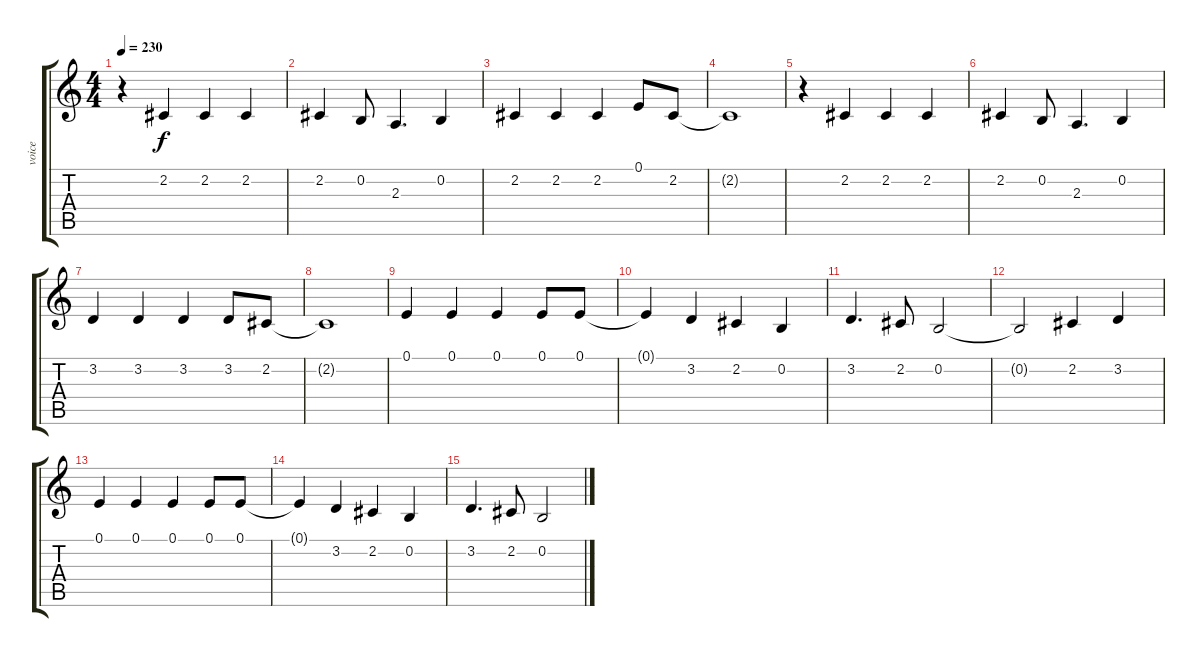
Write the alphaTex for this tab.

\track ("voice" "voice") {instrument electricgrandpiano}
\staff {score tabs}
\tuning (E4 B3 G3 D3 A2 E2) {hide}
\ts (4 4)
\tempo 230
\clef g2
\ks c
r.4{dy f} 2.2.4 2.2.4 2.2.4 |
2.2.4 0.2.8 2.3.4{d} 0.2.4 |
2.2.4 2.2.4 2.2.4 0.1.8 2.2.8 |
2.2{t}.1 |
r.4 2.2.4 2.2.4 2.2.4 |
2.2.4 0.2.8 2.3.4{d} 0.2.4 |
3.2.4 3.2.4 3.2.4 3.2.8 2.2.8 |
2.2{t}.1 |
0.1.4 0.1.4 0.1.4 0.1.8 0.1.8 |
0.1{t}.4 3.2.4 2.2.4 0.2.4 |
3.2.4{d} 2.2.8 0.2.2 |
0.2{t}.2 2.2.4 3.2.4 |
0.1.4 0.1.4 0.1.4 0.1.8 0.1.8 |
0.1{t}.4 3.2.4 2.2.4 0.2.4 |
3.2.4{d} 2.2.8 0.2.2
